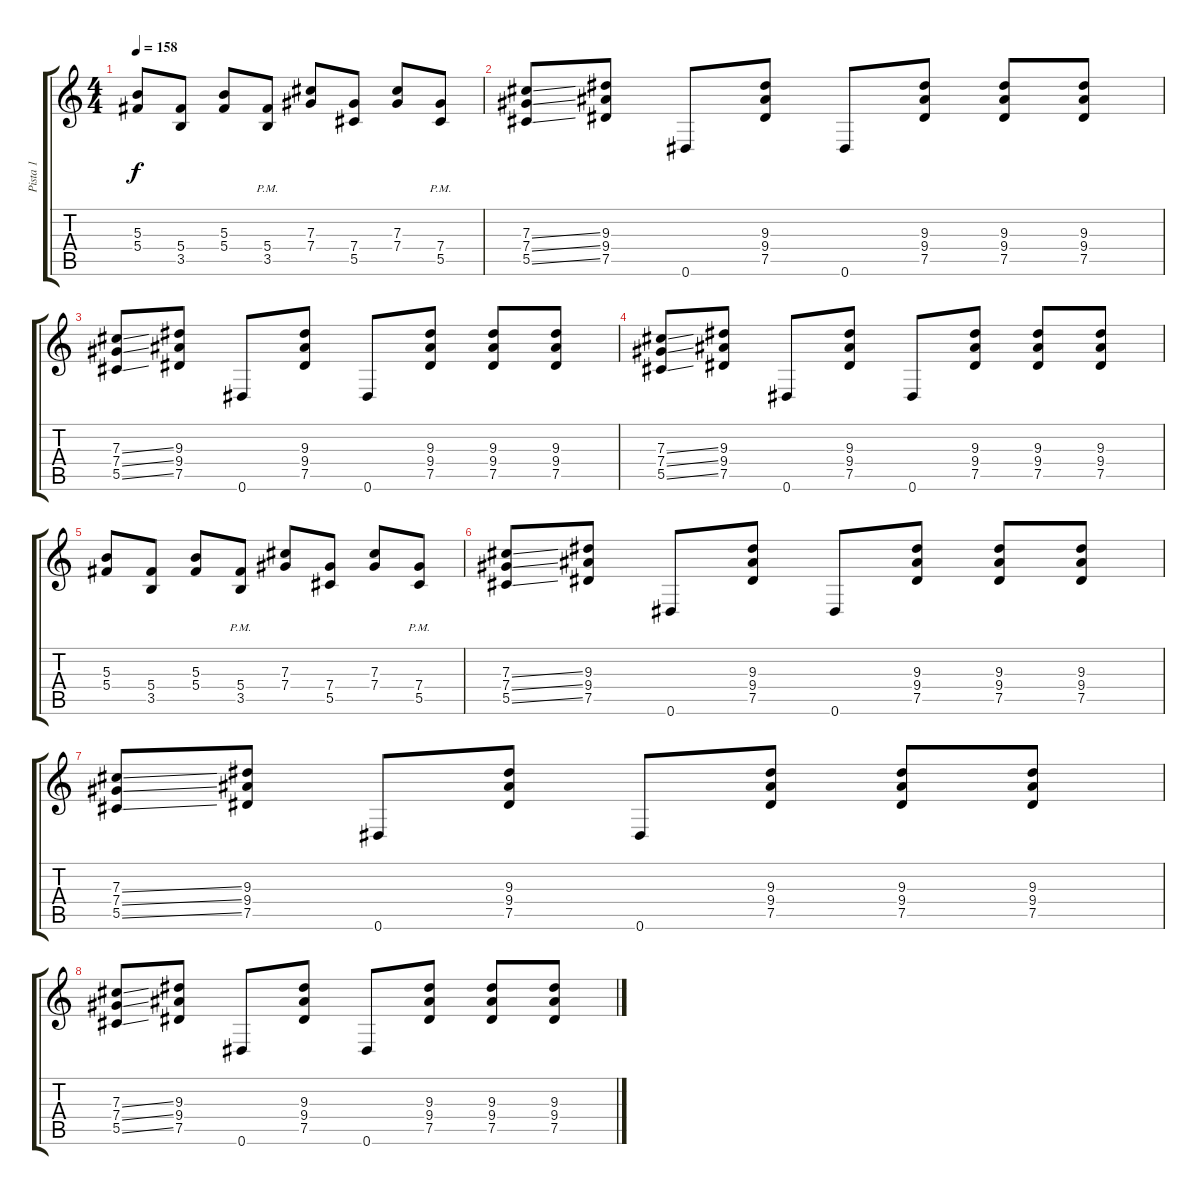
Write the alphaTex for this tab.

\track ("Pista 1" "Pista 1") {instrument overdrivenguitar}
\staff {score tabs}
\tuning (Eb4 Bb3 Gb3 Db3 Ab2 Eb2) {hide}
\ts (4 4)
\tempo 158
\clef g2
\ks c
(5.3 5.4).8{dy f} (5.4 3.5).8 (5.3 5.4).8 (5.4{pm} 3.5{pm}).8 (7.3 7.4).8 (7.4 5.5).8 (7.3 7.4).8 (7.4{pm} 5.5{pm}).8 |
(7.3{ss} 7.4{ss} 5.5{ss}).8 (9.3 9.4 7.5).8 0.6.8 (9.3 9.4 7.5).8 0.6.8 (9.3 9.4 7.5).8 (9.3 9.4 7.5).8 (9.3 9.4 7.5).8 |
(7.3{ss} 7.4{ss} 5.5{ss}).8 (9.3 9.4 7.5).8 0.6.8 (9.3 9.4 7.5).8 0.6.8 (9.3 9.4 7.5).8 (9.3 9.4 7.5).8 (9.3 9.4 7.5).8 |
(7.3{ss} 7.4{ss} 5.5{ss}).8 (9.3 9.4 7.5).8 0.6.8 (9.3 9.4 7.5).8 0.6.8 (9.3 9.4 7.5).8 (9.3 9.4 7.5).8 (9.3 9.4 7.5).8 |
(5.3 5.4).8 (5.4 3.5).8 (5.3 5.4).8 (5.4{pm} 3.5{pm}).8 (7.3 7.4).8 (7.4 5.5).8 (7.3 7.4).8 (7.4{pm} 5.5{pm}).8 |
(7.3{ss} 7.4{ss} 5.5{ss}).8 (9.3 9.4 7.5).8 0.6.8 (9.3 9.4 7.5).8 0.6.8 (9.3 9.4 7.5).8 (9.3 9.4 7.5).8 (9.3 9.4 7.5).8 |
(7.3{ss} 7.4{ss} 5.5{ss}).8 (9.3 9.4 7.5).8 0.6.8 (9.3 9.4 7.5).8 0.6.8 (9.3 9.4 7.5).8 (9.3 9.4 7.5).8 (9.3 9.4 7.5).8 |
(7.3{ss} 7.4{ss} 5.5{ss}).8 (9.3 9.4 7.5).8 0.6.8 (9.3 9.4 7.5).8 0.6.8 (9.3 9.4 7.5).8 (9.3 9.4 7.5).8 (9.3 9.4 7.5).8
